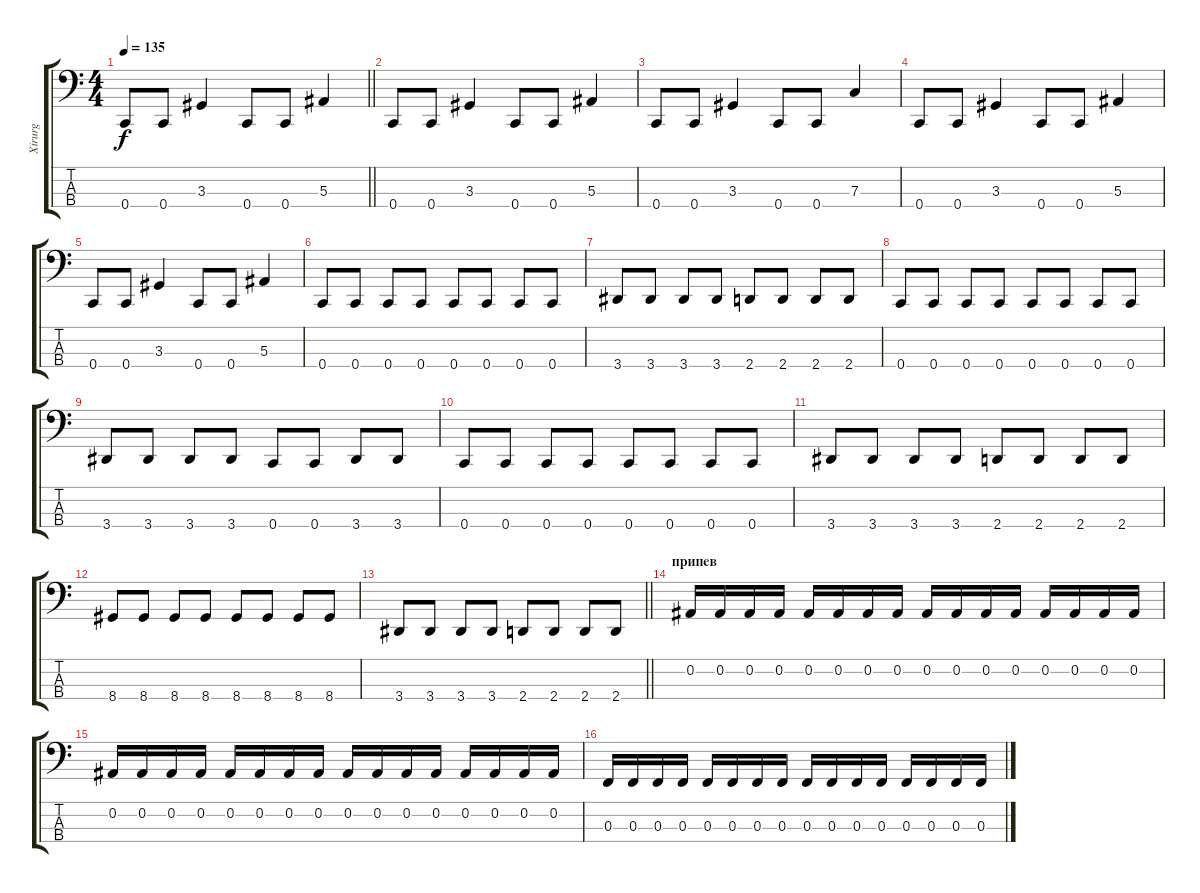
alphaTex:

\track ("Xirurg" "Xirurg") {instrument slapbass1}
\staff {score tabs}
\tuning (Eb2 Bb1 F1 C1) {hide}
\ts (4 4)
\tempo 135
\clef f4
\barLineRight lightlight
\ks c
0.4.8{dy f} 0.4.8 3.3.4 0.4.8 0.4.8 5.3.4 |
0.4.8 0.4.8 3.3.4 0.4.8 0.4.8 5.3.4 |
0.4.8 0.4.8 3.3.4 0.4.8 0.4.8 7.3.4 |
0.4.8 0.4.8 3.3.4 0.4.8 0.4.8 5.3.4 |
0.4.8 0.4.8 3.3.4 0.4.8 0.4.8 5.3.4 |
0.4.8 0.4.8 0.4.8 0.4.8 0.4.8 0.4.8 0.4.8 0.4.8 |
3.4.8 3.4.8 3.4.8 3.4.8 2.4.8 2.4.8 2.4.8 2.4.8 |
0.4.8 0.4.8 0.4.8 0.4.8 0.4.8 0.4.8 0.4.8 0.4.8 |
3.4.8 3.4.8 3.4.8 3.4.8 0.4.8 0.4.8 3.4.8 3.4.8 |
0.4.8 0.4.8 0.4.8 0.4.8 0.4.8 0.4.8 0.4.8 0.4.8 |
3.4.8 3.4.8 3.4.8 3.4.8 2.4.8 2.4.8 2.4.8 2.4.8 |
8.4.8 8.4.8 8.4.8 8.4.8 8.4.8 8.4.8 8.4.8 8.4.8 |
\barLineRight lightlight
3.4.8 3.4.8 3.4.8 3.4.8 2.4.8 2.4.8 2.4.8 2.4.8 |
\section ("" "припев")
0.2.16 0.2.16 0.2.16 0.2.16 0.2.16 0.2.16 0.2.16 0.2.16 0.2.16 0.2.16 0.2.16 0.2.16 0.2.16 0.2.16 0.2.16 0.2.16 |
0.2.16 0.2.16 0.2.16 0.2.16 0.2.16 0.2.16 0.2.16 0.2.16 0.2.16 0.2.16 0.2.16 0.2.16 0.2.16 0.2.16 0.2.16 0.2.16 |
0.3.16 0.3.16 0.3.16 0.3.16 0.3.16 0.3.16 0.3.16 0.3.16 0.3.16 0.3.16 0.3.16 0.3.16 0.3.16 0.3.16 0.3.16 0.3.16
